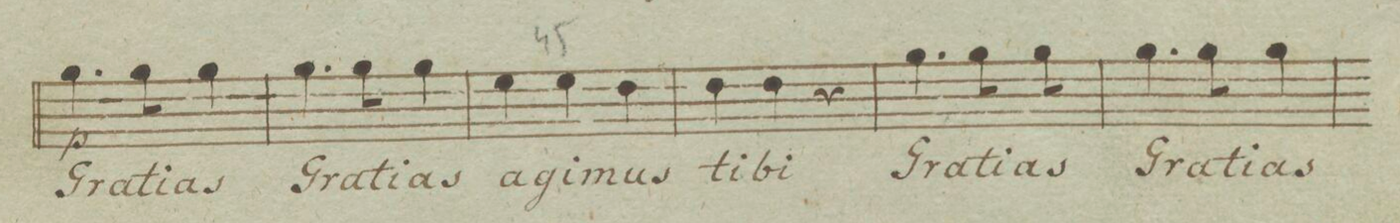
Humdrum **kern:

**kern	**text	**dynam
*I"Tenore	*	*
*clefC4	*	*
*k[b-e-]	*	*
*M3/4	*	*
4.f\	Gra-	p
8f\	-ti-	.
4f\	-as	.
=44	=44	=44
4.f\	Gra-	.
8f\	-ti-	.
4f\	-as	.
=45	=45	=45
4d\	a-	.
4d\	-gi-	.
4c\	-mus	.
=46	=46	=46
4c\	ti-	.
4c\	-bi	.
4r	.	.
=47	=47	=47
4.f\	Gra-	.
8f\	-ti-	.
4f\	-as	.
=48	=48	=48
4.f\	Gra-	.
8f\	-ti-	.
4f\	-as	.
=49	=49	=49
*-	*-	*-
